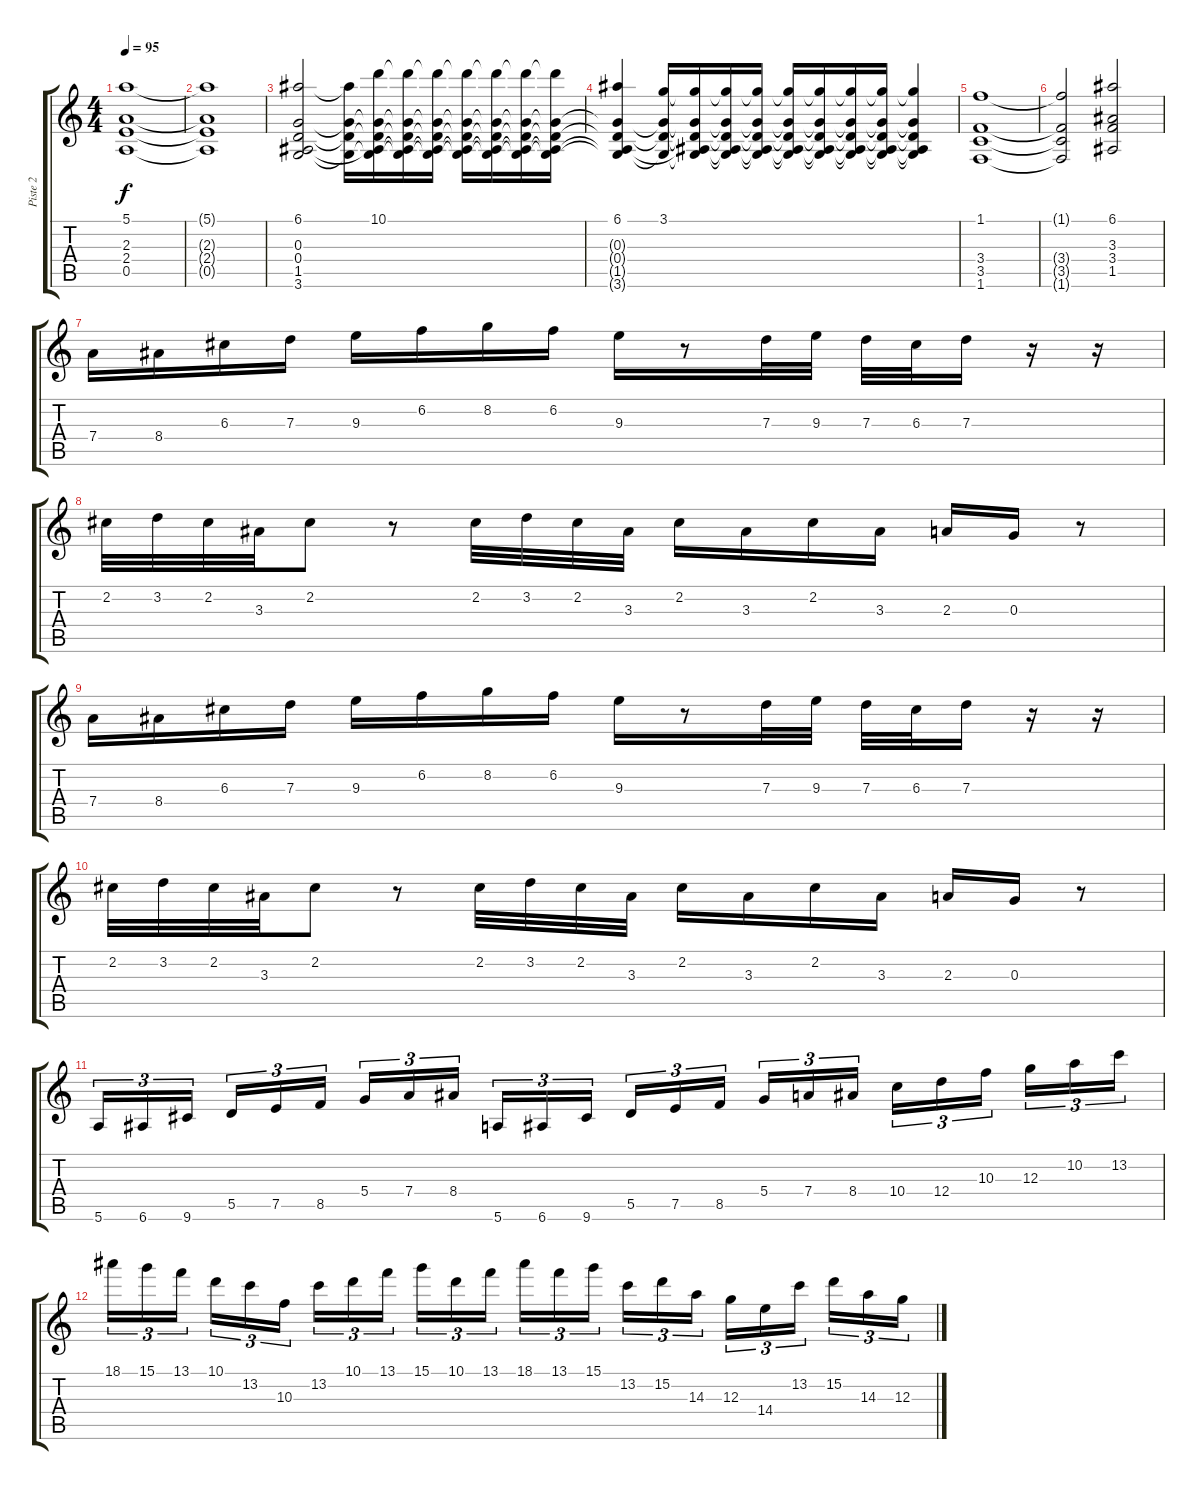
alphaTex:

\track ("Piste 2" "Piste 2") {instrument rockorgan}
\staff {score tabs}
\tuning (E5 B4 G4 D4 A3 E3) {hide}
\ts (4 4)
\tempo 95
\clef g2
\ks c
(5.1 2.3 2.4 0.5).1{dy f} |
(5.1{t} 2.3{t} 2.4{t} 0.5{t}).1 |
(6.1 0.3 0.4 1.5 3.6).2 (6.1{t} 0.3{t} 0.4{t} 3.6{t}).16 (10.1 0.3{t} 0.4{t} 1.5{t} 3.6{t}).16 (10.1{t} 0.3{t} 0.4{t} 1.5{t} 3.6{t}).16 (10.1{t} 0.3{t} 0.4{t} 1.5{t} 3.6{t}).16 (10.1{t} 0.3{t} 0.4{t} 1.5{t} 3.6{t}).16 (10.1{t} 0.3{t} 0.4{t} 1.5{t} 3.6{t}).16 (10.1{t} 0.3{t} 0.4{t} 1.5{t} 3.6{t}).16 (10.1{t} 0.3{t} 0.4{t} 1.5{t} 3.6{t}).16 |
(6.1 0.3{t} 0.4{t} 1.5{t} 3.6{t}).4 (3.1 0.3{t} 0.4{t} 3.6{t}).16 (3.1{t} 0.3{t} 0.4{t} 1.5{t} 3.6{t}).16 (3.1{t} 0.3{t} 0.4{t} 1.5{t} 3.6{t}).16 (3.1{t} 0.3{t} 0.4{t} 1.5{t} 3.6{t}).16 (3.1{t} 0.3{t} 0.4{t} 1.5{t} 3.6{t}).16 (3.1{t} 0.3{t} 0.4{t} 1.5{t} 3.6{t}).16 (3.1{t} 0.3{t} 0.4{t} 1.5{t} 3.6{t}).16 (3.1{t} 0.3{t} 0.4{t} 1.5{t} 3.6{t}).16 (3.1{t} 0.3{t} 0.4{t} 1.5{t} 3.6{t}).4 |
(1.1 3.4 3.5 1.6).1 |
(1.1{t} 3.4{t} 3.5{t} 1.6{t}).2 (6.1 3.3 3.4 1.5).2 |
7.4.16{volume 16 instrument rockorgan} 8.4.16 6.3.16 7.3.16 9.3.16 6.2.16 8.2.16 6.2.16 9.3.16 r.8 7.3.32 9.3.32 7.3.32 6.3.32 7.3.16 r.16 r.16 |
2.2.32 3.2.32 2.2.32 3.3.32 2.2.8 r.8 2.2.32 3.2.32 2.2.32 3.3.32 2.2.16 3.3.16 2.2.16 3.3.16 2.3.16 0.3.16 r.8 |
7.4.16 8.4.16 6.3.16 7.3.16 9.3.16 6.2.16 8.2.16 6.2.16 9.3.16 r.8 7.3.32 9.3.32 7.3.32 6.3.32 7.3.16 r.16 r.16 |
2.2.32 3.2.32 2.2.32 3.3.32 2.2.8 r.8 2.2.32 3.2.32 2.2.32 3.3.32 2.2.16 3.3.16 2.2.16 3.3.16 2.3.16 0.3.16 r.8 |
5.6.16{tu (3 2)} 6.6.16{tu (3 2)} 9.6.16{tu (3 2)} 5.5.16{tu (3 2)} 7.5.16{tu (3 2)} 8.5.16{tu (3 2)} 5.4.16{tu (3 2)} 7.4.16{tu (3 2)} 8.4.16{tu (3 2)} 5.6.16{tu (3 2)} 6.6.16{tu (3 2)} 9.6.16{tu (3 2)} 5.5.16{tu (3 2)} 7.5.16{tu (3 2)} 8.5.16{tu (3 2)} 5.4.16{tu (3 2)} 7.4.16{tu (3 2)} 8.4.16{tu (3 2)} 10.4.16{tu (3 2)} 12.4.16{tu (3 2)} 10.3.16{tu (3 2)} 12.3.16{tu (3 2)} 10.2.16{tu (3 2)} 13.2.16{tu (3 2)} |
18.1.16{tu (3 2)} 15.1.16{tu (3 2)} 13.1.16{tu (3 2)} 10.1.16{tu (3 2)} 13.2.16{tu (3 2)} 10.3.16{tu (3 2)} 13.2.16{tu (3 2)} 10.1.16{tu (3 2)} 13.1.16{tu (3 2)} 15.1.16{tu (3 2)} 10.1.16{tu (3 2)} 13.1.16{tu (3 2)} 18.1.16{tu (3 2)} 13.1.16{tu (3 2)} 15.1.16{tu (3 2)} 13.2.16{tu (3 2)} 15.2.16{tu (3 2)} 14.3.16{tu (3 2)} 12.3.16{tu (3 2)} 14.4.16{tu (3 2)} 13.2.16{tu (3 2)} 15.2.16{tu (3 2)} 14.3.16{tu (3 2)} 12.3.16{tu (3 2)}
